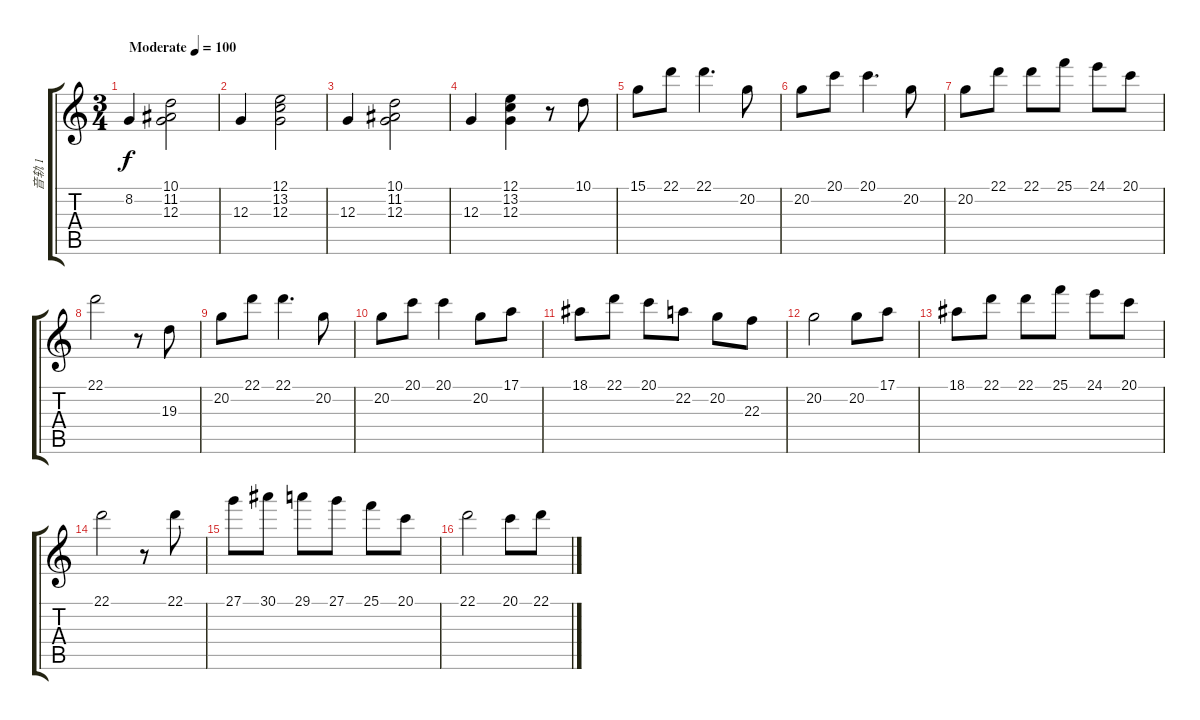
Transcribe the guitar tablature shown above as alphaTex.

\track ("音轨 1" "音轨 1") {instrument acousticgrandpiano}
\staff {score tabs}
\tuning (E4 B3 G3 D3 A2 E2) {hide}
\ts (3 4)
\tempo (100 "Moderate")
\clef g2
\ks c
8.2.4{dy f instrument acousticgrandpiano} (10.1 11.2 12.3).2 |
12.3.4 (12.1 13.2 12.3).2 |
12.3.4 (10.1 11.2 12.3).2 |
12.3.4 (12.1 13.2 12.3).4 r.8 10.1.8 |
15.1.8 22.1.8 22.1.4{d} 20.2.8 |
20.2.8 20.1.8 20.1.4{d} 20.2.8 |
20.2.8 22.1.8 22.1.8 25.1.8 24.1.8 20.1.8 |
22.1.2 r.8 19.3.8 |
20.2.8 22.1.8 22.1.4{d} 20.2.8 |
20.2.8 20.1.8 20.1.4 20.2.8 17.1.8 |
18.1.8 22.1.8 20.1.8 22.2.8 20.2.8 22.3.8 |
20.2.2 20.2.8 17.1.8 |
18.1.8 22.1.8 22.1.8 25.1.8 24.1.8 20.1.8 |
22.1.2 r.8 22.1.8 |
27.1.8 30.1.8 29.1.8 27.1.8 25.1.8 20.1.8 |
22.1.2 20.1.8 22.1.8
